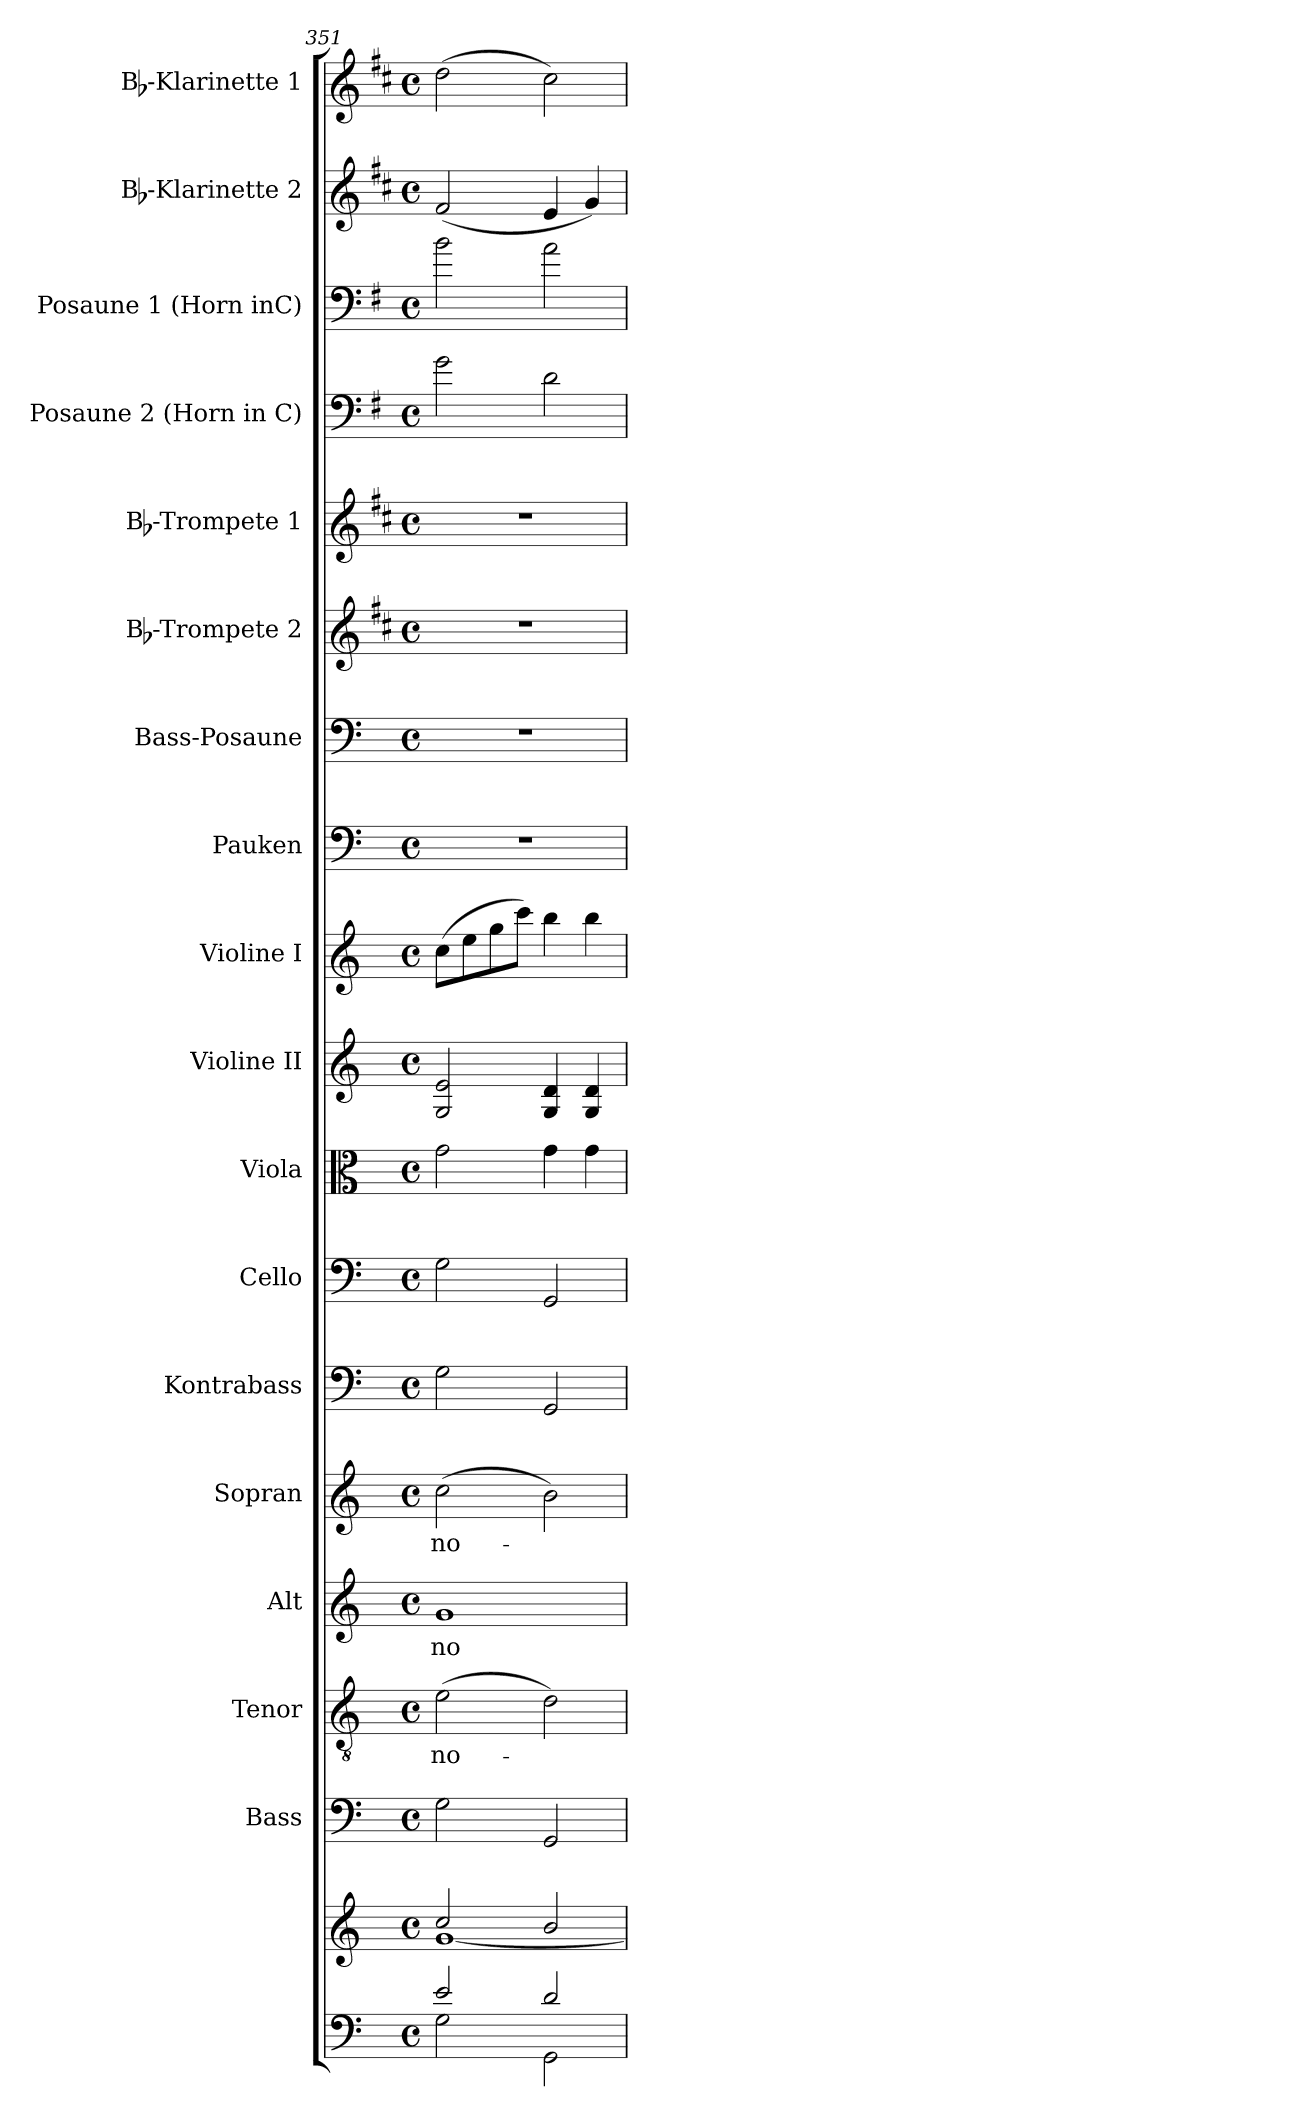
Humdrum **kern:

**kern	**kern	**kern	**kern	**text	**kern	**text	**kern	**text	**kern	**kern	**kern	**kern	**kern	**kern	**kern	**kern	**kern	**kern	**kern	**kern	**kern
*part18	*part18	*part17	*part16	*part16	*part15	*part15	*part14	*part14	*part13	*part12	*part11	*part10	*part9	*part8	*part7	*part6	*part5	*part4	*part3	*part2	*part1
*staff19	*staff18	*staff17	*staff16	*staff16	*staff15	*staff15	*staff14	*staff14	*staff13	*staff12	*staff11	*staff10	*staff9	*staff8	*staff7	*staff6	*staff5	*staff4	*staff3	*staff2	*staff1
*	*	*I"Bass	*I"Tenor	*	*I"Alt	*	*I"Sopran	*	*I"Kontrabass	*I"Cello	*I"Viola	*I"Violine II	*I"Violine I	*I"Pauken	*I"Bass-Posaune	*I"Bb-Trompete 2	*I"Bb-Trompete 1	*I"Posaune 2 (Horn in C)	*I"Posaune 1 (Horn inC)	*I"Bb-Klarinette 2	*I"Bb-Klarinette 1
*	*	*I'B.	*I'T.	*	*I'A.	*	*I'S.	*	*I'Kb.	*	*I'Vla.	*I'Vl. II	*I'Vl. I	*I'Pk.	*I'B-Pos.	*I'Bb Trp. 2	*I'Bb Trp. 1	*I'Pos. 2	*I'Pos. 1	*I'Bb Kl. 2	*I'Bb Kl. 1
!!LO:PB:g=z
*clefF4	*clefG2	*clefF4	*clefGv2	*	*clefG2	*	*clefG2	*	*clefF4	*clefF4	*clefC3	*clefG2	*clefG2	*clefF4	*clefF4	*clefG2	*clefG2	*clefF4	*clefF4	*clefG2	*clefG2
*	*	*	*	*	*	*	*	*	*ITrd7c12	*	*	*	*	*	*	*ITrd1c2	*ITrd1c2	*ITrd4c7	*ITrd4c7	*ITrd1c2	*ITrd1c2
*k[]	*k[]	*k[]	*k[]	*	*k[]	*	*k[]	*	*k[]	*k[]	*k[]	*k[]	*k[]	*k[]	*k[]	*k[]	*k[]	*k[]	*k[]	*k[]	*k[]
*C:	*C:	*C:	*C:	*	*C:	*	*C:	*	*C:	*C:	*C:	*C:	*C:	*C:	*C:	*C:	*C:	*C:	*C:	*C:	*C:
*M4/4	*M4/4	*M4/4	*M4/4	*	*M4/4	*	*M4/4	*	*M4/4	*M4/4	*M4/4	*M4/4	*M4/4	*M4/4	*M4/4	*M4/4	*M4/4	*M4/4	*M4/4	*M4/4	*M4/4
*met(c)	*met(c)	*met(c)	*met(c)	*	*met(c)	*	*met(c)	*	*met(c)	*met(c)	*met(c)	*met(c)	*met(c)	*met(c)	*met(c)	*met(c)	*met(c)	*met(c)	*met(c)	*met(c)	*met(c)
=351	=351	=351	=351	=351	=351	=351	=351	=351	=351	=351	=351	=351	=351	=351	=351	=351	=351	=351	=351	=351	=351
*^	*^	*	*	*	*	*	*	*	*	*	*	*	*	*	*	*	*	*	*	*	*
!	!	!	!	!	!	!LO:LY:b	!	!LO:LY:b	!	!LO:LY:b	!	!	!	!	!	!	!	!	!	!	!	!	!
2e/	2G\	2cc/	[<1g	2G\	(>2e\	no-	1g	no-	(>2cc\	no-	2GG\	2G\	2g\	2G/ 2e/	(>8cc\L	1r	1r	1r	1r	2c\	2e\	(<2e/	(>2cc\
.	.	.	.	.	.	.	.	.	.	.	.	.	.	.	8ee\	.	.	.	.	.	.	.	.
.	.	.	.	.	.	.	.	.	.	.	.	.	.	.	8gg\	.	.	.	.	.	.	.	.
.	.	.	.	.	.	.	.	.	.	.	.	.	.	.	8ccc\J)	.	.	.	.	.	.	.	.
2d/	2GG\	2b/	.	2GG/	2d\)	.	.	.	2b\)	.	2GGG/	2GG/	4g\	4G/ 4d/	4bb\	.	.	.	.	2G\	2d\	4d/	2b\)
.	.	.	.	.	.	.	.	.	.	.	.	.	4g\	4G/ 4d/	4bb\	.	.	.	.	.	.	4f/)	.
*v	*v	*	*	*	*	*	*	*	*	*	*	*	*	*	*	*	*	*	*	*	*	*	*
*	*v	*v	*	*	*	*	*	*	*	*	*	*	*	*	*	*	*	*	*	*	*	*
=	=	=	=	=	=	=	=	=	=	=	=	=	=	=	=	=	=	=	=	=	=
*-	*-	*-	*-	*-	*-	*-	*-	*-	*-	*-	*-	*-	*-	*-	*-	*-	*-	*-	*-	*-	*-
